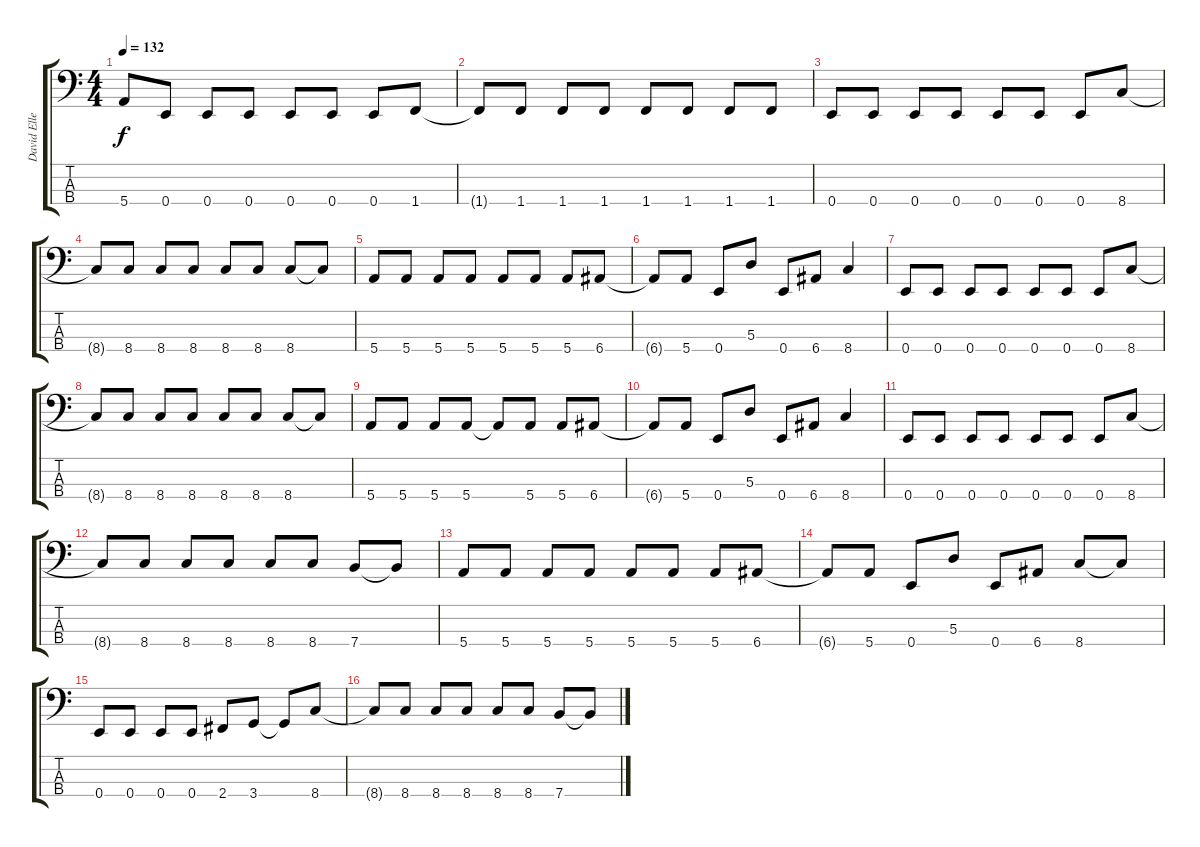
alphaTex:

\track ("David Ellefson (Bass)" "David Elle") {instrument electricbasspick}
\staff {score tabs}
\tuning (G2 D2 A1 E1) {hide}
\ts (4 4)
\tempo 132
\clef f4
\ks c
5.4{t}.8{dy f} 0.4.8 0.4.8 0.4.8 0.4.8 0.4.8 0.4.8 1.4.8 |
1.4{t}.8 1.4.8 1.4.8 1.4.8 1.4.8 1.4.8 1.4.8 1.4.8 |
0.4.8 0.4.8 0.4.8 0.4.8 0.4.8 0.4.8 0.4.8 8.4.8 |
8.4{t}.8 8.4.8 8.4.8 8.4.8 8.4.8 8.4.8 8.4.8 8.4{t}.8 |
5.4.8 5.4.8 5.4.8 5.4.8 5.4.8 5.4.8 5.4.8 6.4.8 |
6.4{t}.8 5.4.8 0.4.8 5.3.8 0.4.8 6.4.8 8.4.4 |
0.4.8 0.4.8 0.4.8 0.4.8 0.4.8 0.4.8 0.4.8 8.4.8 |
8.4{t}.8 8.4.8 8.4.8 8.4.8 8.4.8 8.4.8 8.4.8 8.4{t}.8 |
5.4.8 5.4.8 5.4.8 5.4.8 5.4{t}.8 5.4.8 5.4.8 6.4.8 |
6.4{t}.8 5.4.8 0.4.8 5.3.8 0.4.8 6.4.8 8.4.4 |
0.4.8 0.4.8 0.4.8 0.4.8 0.4.8 0.4.8 0.4.8 8.4.8 |
8.4{t}.8 8.4.8 8.4.8 8.4.8 8.4.8 8.4.8 7.4.8 7.4{t}.8 |
5.4.8 5.4.8 5.4.8 5.4.8 5.4.8 5.4.8 5.4.8 6.4.8 |
6.4{t}.8 5.4.8 0.4.8 5.3.8 0.4.8 6.4.8 8.4.8 8.4{t}.8 |
0.4.8 0.4.8 0.4.8 0.4.8 2.4.8 3.4.8 3.4{t}.8 8.4.8 |
8.4{t}.8 8.4.8 8.4.8 8.4.8 8.4.8 8.4.8 7.4.8 7.4{t}.8
